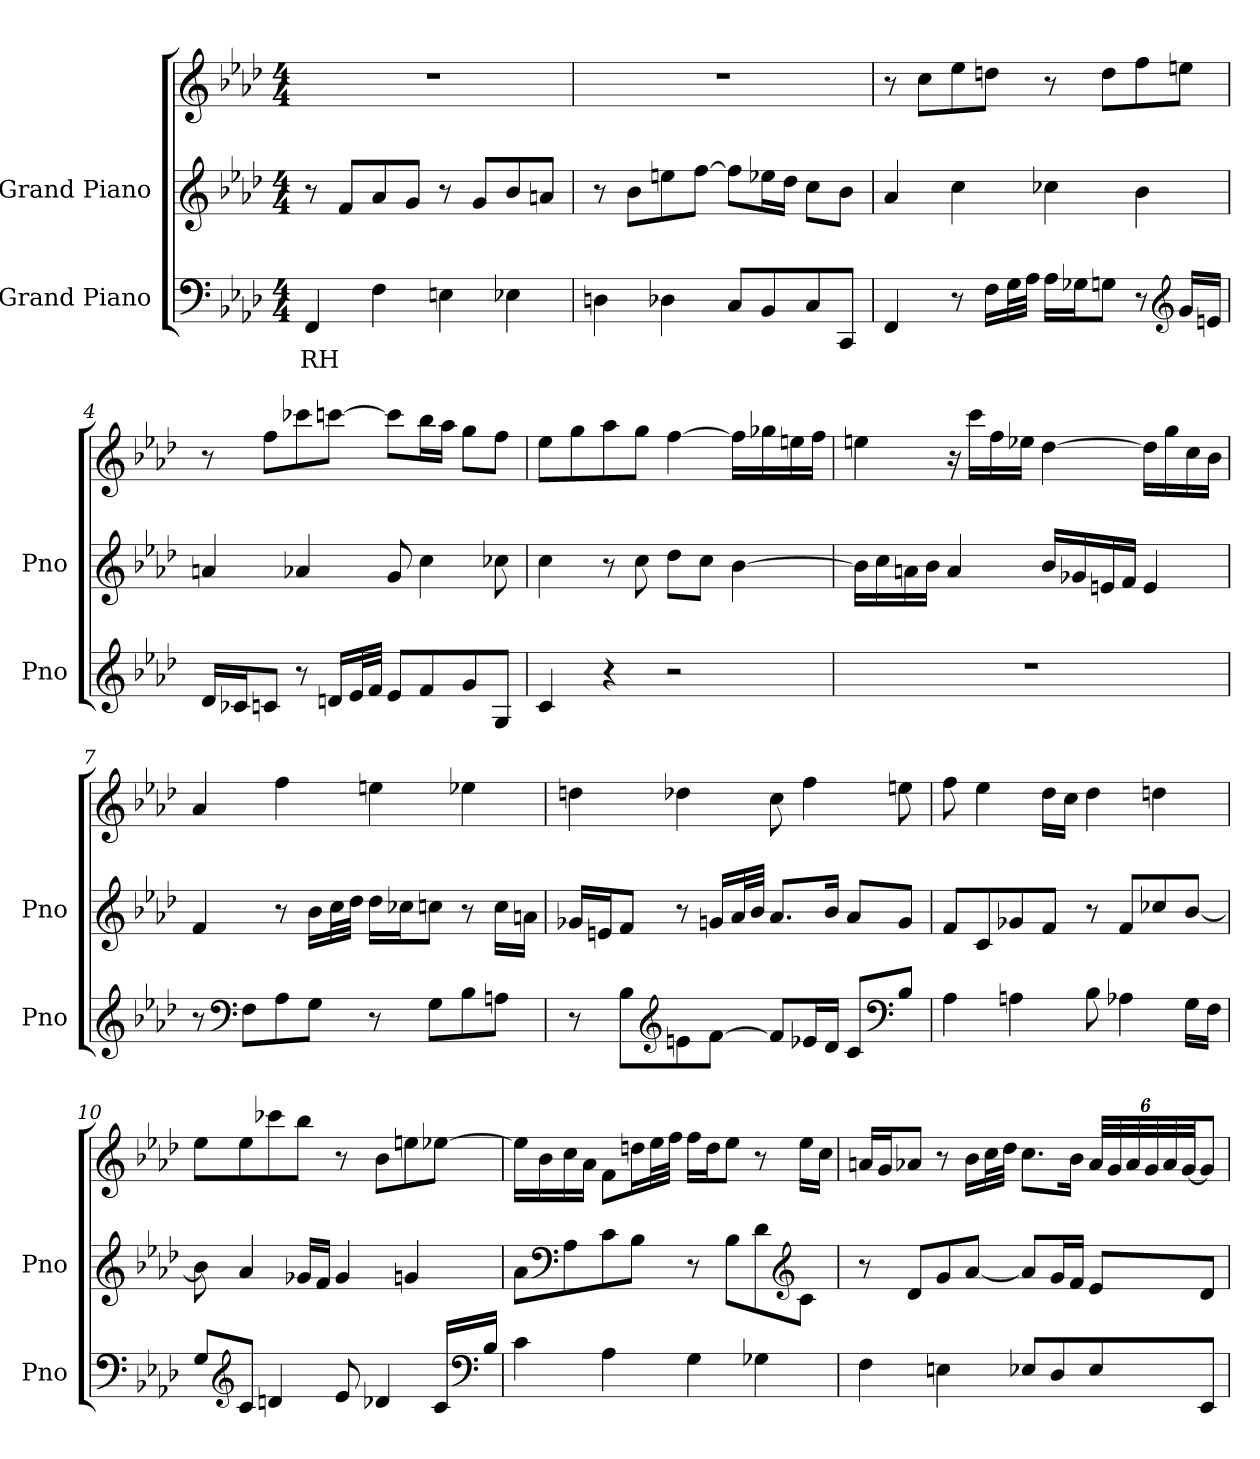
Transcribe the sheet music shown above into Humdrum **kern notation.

**kern	**text	**kern	**kern
*part2	*part2	*part1	*part1
*staff3	*staff3	*staff2	*staff1
*I"Grand Piano	*	*I"Grand Piano	*
*I'Pno	*	*I'Pno	*
*clefF4	*	*clefG2	*clefG2
*k[b-e-a-d-]	*	*k[b-e-a-d-]	*k[b-e-a-d-]
*M4/4	*	*M4/4	*M4/4
*MM84	*	*MM84	*MM84
=1	=1	=1	=1
!	!LO:LY:b	!	!
4FF/	RH	8r	1r
.	.	8f/L	.
4F\	.	8a-/	.
.	.	8g/J	.
4En\	.	8r	.
.	.	8g/L	.
4E-X\	.	8b-/	.
.	.	8an/J	.
=2	=2	=2	=2
4Dn\	.	8r	1r
.	.	8b-\L	.
4D-X\	.	8een\	.
.	.	[8ff\J	.
8C/L	.	8ff\L]	.
8BB-/	.	16ee-X\L	.
.	.	16dd-\JJ	.
8C/	.	8cc\L	.
8CC/J	.	8b-\J	.
=3	=3	=3	=3
4FF/	.	4a-/	8r
.	.	.	8cc\L
8r	.	4cc\	8ee-\
16F\LL	.	.	8ddn\J
32G\L	.	.	.
32A-\JJJ	.	.	.
16A-\LL	.	4cc-X\	8r
16G-X\J	.	.	.
8Gn\J	.	.	8dd\L
8r	.	4b-\	8ff\
*clefG2	*	*	*
16g/LL	.	.	8een\J
16en/JJ	.	.	.
!!LO:LB:g=z
=4	=4	=4	=4
16d-/LL	.	4an/	8r
16c-X/J	.	.	.
8cn/J	.	.	8ff\L
8r	.	4a-X/	8ccc-X\
16dn/LL	.	.	[8cccn\J
32e-/L	.	.	.
32f/JJJ	.	.	.
8e-/L	.	8g/	8ccc\L]
8f/	.	4cc\	16bb-\L
.	.	.	16aa-\JJ
8g/	.	.	8gg\L
8G/J	.	8cc-X\	8ff\J
=5	=5	=5	=5
4c/	.	4cc\	8ee-\L
.	.	.	8gg\
4r	.	8r	8aa-\
.	.	8cc\	8gg\J
2r	.	8dd-\L	[4ff\
.	.	8cc\J	.
.	.	[4b-\	16ff\LL]
.	.	.	16gg-X\
.	.	.	16een\
.	.	.	16ff\JJ
!!LO:LB:g=z
=6	=6	=6	=6
1r	.	16b-\LL]	4een\
.	.	16cc\	.
.	.	16an\	.
.	.	16b-\JJ	.
.	.	4a/	16r
.	.	.	16ccc\LL
.	.	.	16ff\
.	.	.	16ee-X\JJ
.	.	16b-/LL	[4dd-\
.	.	16g-X/	.
.	.	16en/	.
.	.	16f/JJ	.
.	.	4e/	16dd-\LL]
.	.	.	16gg\
.	.	.	16cc\
.	.	.	16b-\JJ
=7	=7	=7	=7
8r	.	4f/	4a-/
*clefF4	*	*	*
8F\L	.	.	.
8A-\	.	8r	4ff\
8G\J	.	16b-\LL	.
.	.	32cc\L	.
.	.	32dd-\JJJ	.
8r	.	16dd-\LL	4een\
.	.	16cc-X\J	.
8G\L	.	8ccn\J	.
8B-\	.	8r	4ee-X\
8An\J	.	16cc\LL	.
.	.	16an\JJ	.
!!LO:LB:g=z
=8	=8	=8	=8
8r	.	16g-X/LL	4ddn\
.	.	16en/J	.
8B-\L	.	8f/J	.
*clefG2	*	*	*
8en\	.	8r	4dd-X\
[8f\J	.	16gn/LL	.
.	.	32a-/L	.
.	.	32b-/JJJ	.
8f/L]	.	8.a-/L	8cc\
16e-X/L	.	.	4ff\
16d-/JJ	.	16b-/Jk	.
8c/L	.	8a-/L	.
*clefF4	*	*	*
8B-/J	.	8g/J	8een\
=9	=9	=9	=9
4A-\	.	8f/L	8ff\
.	.	8c/	4ee-\
4An\	.	8g-X/	.
.	.	8f/J	16dd-\LL
.	.	.	16cc\JJ
8B-\	.	8r	4dd-\
4A-X\	.	8f/L	.
.	.	8cc-X/	4ddn\
16G\LL	.	[8b-/J	.
16F\JJ	.	.	.
!!LO:PB:g=z
=10	=10	=10	=10
8G/L	.	8b-\]	8ee-\L
*clefG2	*	*	*
8c/J	.	4a-/	8ee-\
4dn/	.	.	8ccc-X\
.	.	16g-X/LL	8bb-\J
.	.	16f/JJ	.
8e-/	.	4g-/	8r
4d-X/	.	.	8b-\L
.	.	4gn/	8een\
16c/LL	.	.	[8ee-X\J
*clefF4	*	*	*
16B-/JJ	.	.	.
=11	=11	=11	=11
4c\	.	8a-\L	16ee-\LL]
.	.	.	16b-\
*	*	*clefF4	*
.	.	8A-\	16cc\
.	.	.	16a-\JJ
4A-\	.	8c\	8f\L
.	.	8B-\J	16ddn\L
.	.	.	32ee-\L
.	.	.	32ff\JJJ
4G\	.	8r	16ff\LL
.	.	.	16dd\J
.	.	8B-\L	8ee-\J
4G-X\	.	8d-\	8r
*	*	*clefG2	*
.	.	8c\J	16ee-\LL
.	.	.	16cc\JJ
!!LO:LB:g=z
=12	=12	=12	=12
4F\	.	8r	16an/LL
.	.	.	16g/J
.	.	8d-/L	8a-X/J
4En\	.	8g/	8r
.	.	[8a-/J	16b-\LL
.	.	.	32cc\L
.	.	.	32dd-\JJJ
8E-X/L	.	8a-/L]	8.cc\L
8D-/	.	16g/L	.
.	.	16f/JJ	16b-\Jk
*	*	*	*Xbrackettup
8E-/	.	8e-/L	48a-/LLL
.	.	.	48g/
.	.	.	48a-/
.	.	.	48g/
.	.	.	48a-/
.	.	.	[48g/JJ
8EE-/J	.	8d-/J	8g/J]
=	=	=	=
*-	*-	*-	*-
